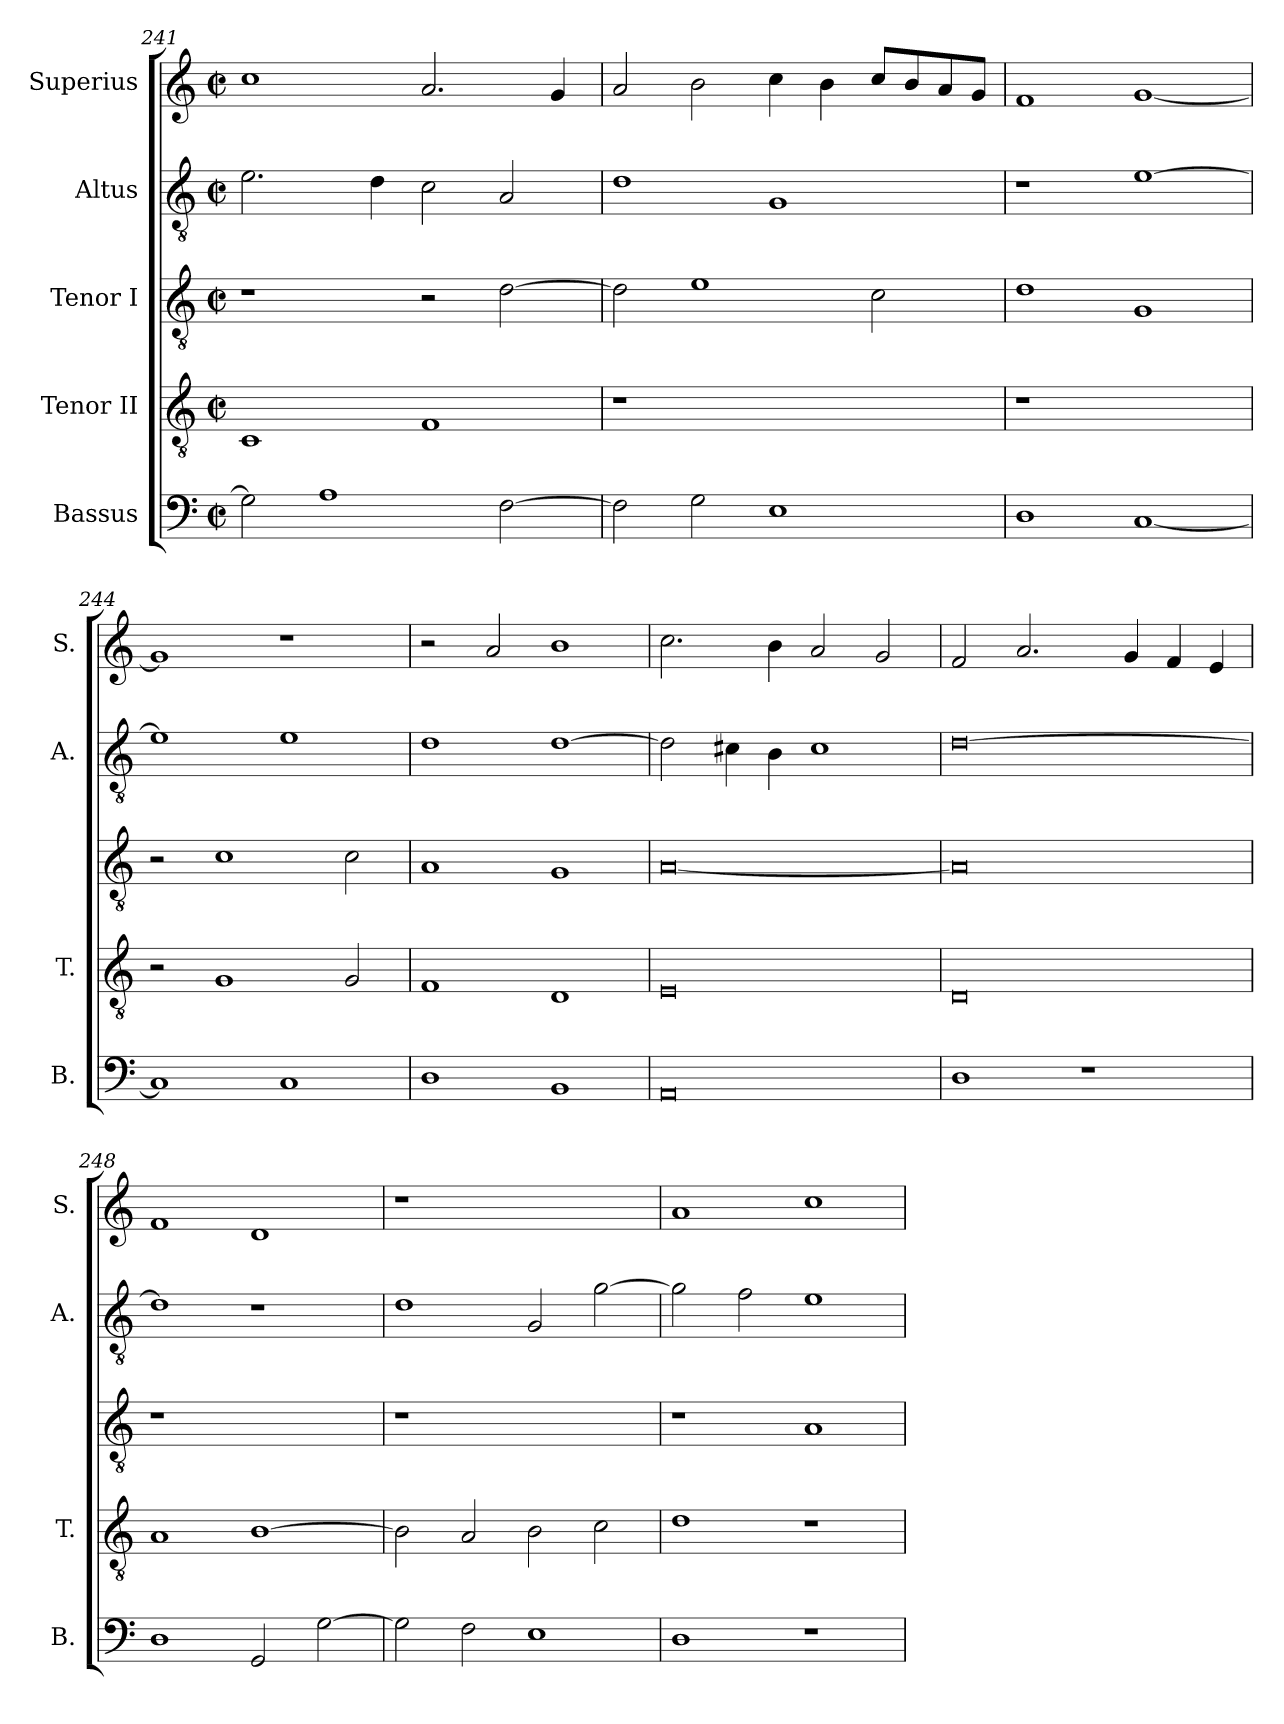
**kern	**kern	**kern	**kern	**kern
*part5	*part4	*part3	*part2	*part1
*staff5	*staff4	*staff3	*staff2	*staff1
*I"Bassus	*I"Tenor II	*I"Tenor I	*I"Altus	*I"Superius
*I'B.	*I'T.	*	*I'A.	*I'S.
*clefF4	*clefGv2	*clefGv2	*clefGv2	*clefG2
*	*ITrd7c12	*ITrd7c12	*ITrd7c12	*
*k[]	*k[]	*k[]	*k[]	*k[]
*C:	*C:	*C:	*C:	*C:
*M2/2	*M2/2	*M2/2	*M2/2	*M2/2
*met(c|)	*met(c|)	*met(c|)	*met(c|)	*met(c|)
=241	=241	=241	=241	=241
2Gi\]	1CCi	1r	2.Ei\	1cci
1Ai	.	.	.	.
.	.	.	4Di\	.
.	1FFi	2r	2Ci\	2.ai/
[>2Fi\	.	[>2Di\	2AAi/	.
.	.	.	.	4gi/
=242	=242	=242	=242	=242
!	!LO:N:vis=1	!	!	!
2Fi\]	1r	2Di\]	1Di	2ai/
2Gi\	.	1Ei	.	2bi\
1Ei	1ryy	.	1GGi	4cci\
.	.	.	.	4bi\
.	.	2Ci\	.	8cci/L
.	.	.	.	8bi/
.	.	.	.	8ai/
.	.	.	.	8gi/J
!!LO:LB:g=z
=243	=243	=243	=243	=243
!	!LO:N:vis=1	!	!	!
1Di	1r	1Di	1r	1fi
[<1Ci	1ryy	1GGi	[>1Ei	[<1gi
=244	=244	=244	=244	=244
1Ci]	2r	2r	1Ei]	1gi]
.	1GGi	1Ci	.	.
1Ci	.	.	1Ei	1r
.	2GGi/	2Ci\	.	.
=245	=245	=245	=245	=245
1Di	1FFi	1AAi	1Di	2r
.	.	.	.	2ai/
1BBi	1DDi	1GGi	[>1Di	1bi
=246	=246	=246	=246	=246
0AAi	0EEi	[<0AAi	2Di\]	2.cci\
.	.	.	4C#Xi\	.
.	.	.	4BBi\	4bi\
.	.	.	1C#i	2ai/
.	.	.	.	2gi/
=247	=247	=247	=247	=247
1Di	0DDi	0AAi]	[>0Di	2fi/
.	.	.	.	2.ai/
1r	.	.	.	.
.	.	.	.	4gi/
.	.	.	.	4fi/
.	.	.	.	4ei/
!!LO:PB:g=z
=248	=248	=248	=248	=248
!	!	!LO:N:vis=1	!	!
1Di	1AAi	1r	1Di]	1fi
2GGi/	[>1BBi	1ryy	1r	1di
[>2Gi\	.	.	.	.
=249	=249	=249	=249	=249
!	!	!LO:N:vis=1	!	!LO:N:vis=1
2Gi\]	2BBi\]	1r	1Di	1r
2Fi\	2AAi/	.	.	.
1Ei	2BBi\	1ryy	2GGi/	1ryy
.	2Ci\	.	[>2Gi\	.
=250	=250	=250	=250	=250
1Di	1Di	1r	2Gi\]	1ai
.	.	.	2Fi\	.
1r	1r	1AAi	1Ei	1cci
=	=	=	=	=
*-	*-	*-	*-	*-
